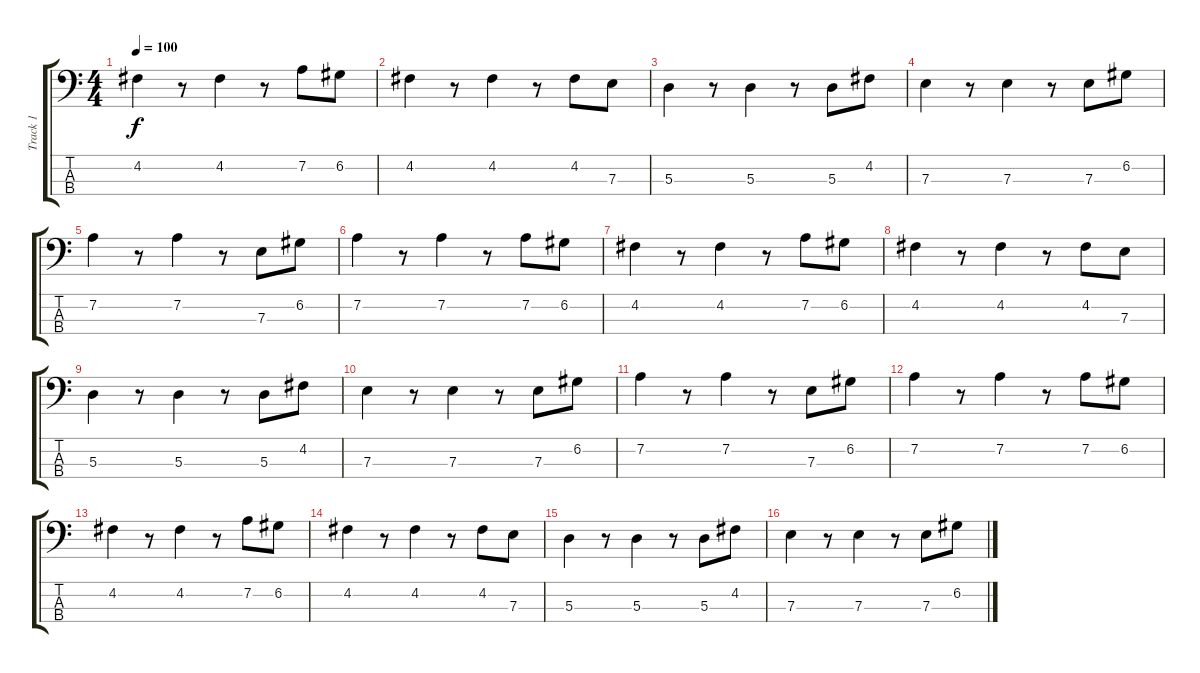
\track ("Track 1" "Track 1") {instrument slapbass1}
\staff {score tabs}
\tuning (G2 D2 A1 E1) {hide}
\ts (4 4)
\tempo 100
\clef f4
\ks c
4.2.4{dy f} r.8 4.2.4 r.8 7.2.8 6.2.8 |
4.2.4 r.8 4.2.4 r.8 4.2.8 7.3.8 |
5.3.4 r.8 5.3.4 r.8 5.3.8 4.2.8 |
7.3.4 r.8 7.3.4 r.8 7.3.8 6.2.8 |
7.2.4 r.8 7.2.4 r.8 7.3.8 6.2.8 |
7.2.4 r.8 7.2.4 r.8 7.2.8 6.2.8 |
4.2.4 r.8 4.2.4 r.8 7.2.8 6.2.8 |
4.2.4 r.8 4.2.4 r.8 4.2.8 7.3.8 |
5.3.4 r.8 5.3.4 r.8 5.3.8 4.2.8 |
7.3.4 r.8 7.3.4 r.8 7.3.8 6.2.8 |
7.2.4 r.8 7.2.4 r.8 7.3.8 6.2.8 |
7.2.4 r.8 7.2.4 r.8 7.2.8 6.2.8 |
4.2.4 r.8 4.2.4 r.8 7.2.8 6.2.8 |
4.2.4 r.8 4.2.4 r.8 4.2.8 7.3.8 |
5.3.4 r.8 5.3.4 r.8 5.3.8 4.2.8 |
7.3.4 r.8 7.3.4 r.8 7.3.8 6.2.8
